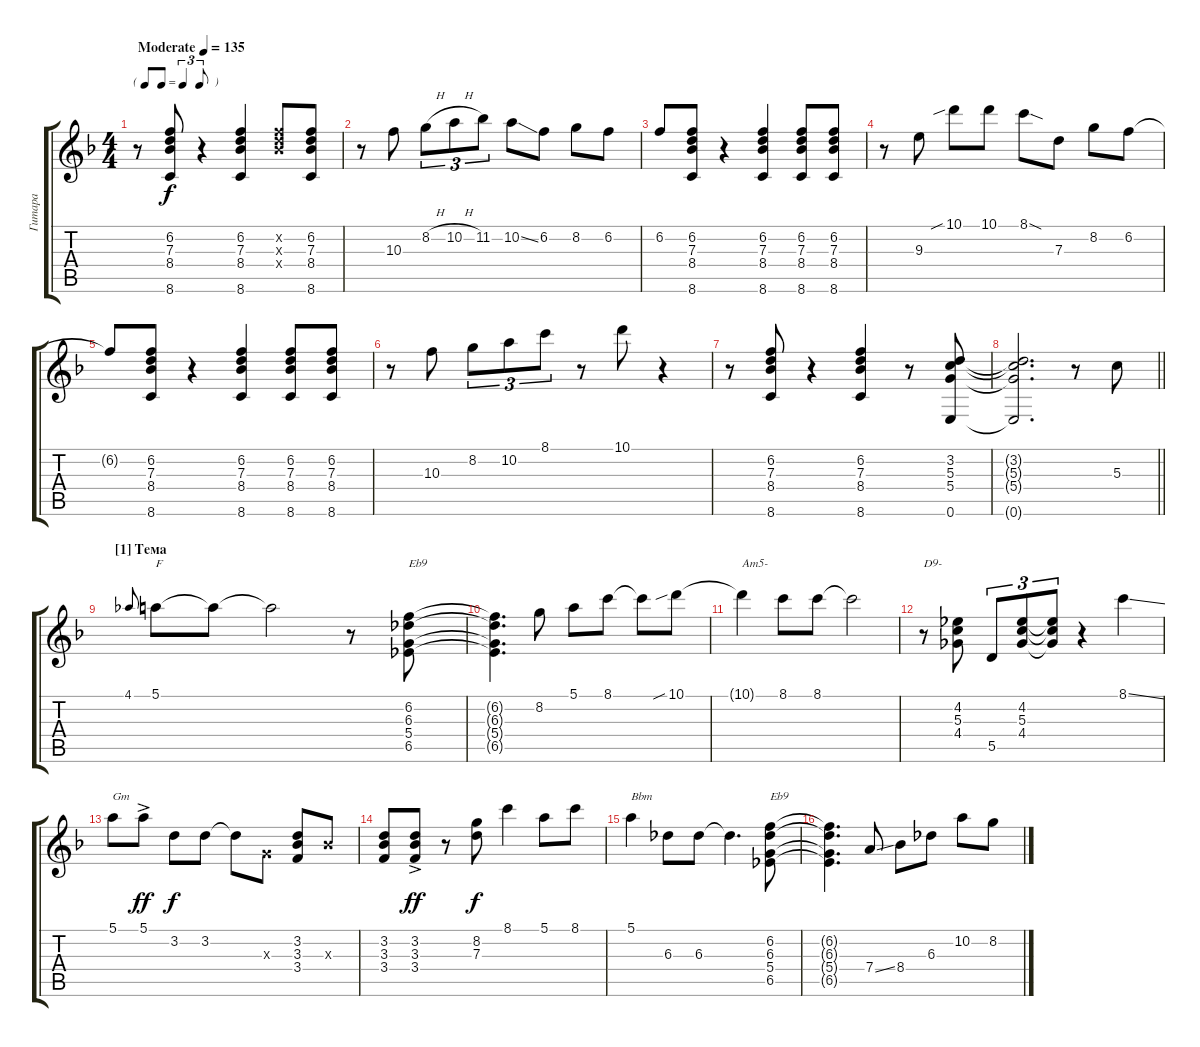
\track ("Гитара" "Гитара") {instrument electricguitarjazz}
\staff {score tabs}
\tuning (E4 B3 G3 D3 A2 E2) {hide}
\ts (4 4)
\tf triplet8th
\tempo (135 "Moderate")
\clef g2
\ks f
r.8{dy f instrument electricguitarjazz} (6.2 7.3 8.4 8.6).8 r.4 (6.2 7.3 8.4 8.6).4 (6.2{x} 7.3{x} 8.4{x}).8 (6.2 7.3 8.4 8.6).8 |
r.8 10.3.8 8.2{h}.8{tu (3 2)} 10.2{h}.8{tu (3 2)} 11.2.8{tu (3 2)} 10.2{ss}.8 6.2.8 8.2.8 6.2.8 |
6.2.8 (6.2 7.3 8.4 8.6).8 r.4 (6.2 7.3 8.4 8.6).4 (6.2 7.3 8.4 8.6).8 (6.2 7.3 8.4 8.6).8 |
r.8 9.3.8 10.1{sib}.8 10.1.8 8.1{sod}.8 7.3.8 8.2.8 6.2.8 |
6.2{t}.8 (6.2 7.3 8.4 8.6).8 r.4 (6.2 7.3 8.4 8.6).4 (6.2 7.3 8.4 8.6).8 (6.2 7.3 8.4 8.6).8 |
r.8 10.3.8 8.2.8{tu (3 2)} 10.2.8{tu (3 2)} 8.1.8{tu (3 2)} r.8 10.1.8 r.4 |
r.8 (6.2 7.3 8.4 8.6).8 r.4 (6.2 7.3 8.4 8.6).4 r.8 (3.2 5.3 5.4 0.6).8 |
\barLineRight lightlight
(3.2{t} 5.3{t} 5.4{t} 0.6{t}).2{d} r.8 5.3.8 |
\section ("" "[1] Тема")
4.1.8{gr onbeat} 5.1.8{txt "F"} 5.1{t}.8 5.1{t}.2 r.8 (6.2 6.3 5.4 6.5).8{txt "Eb9"} |
(6.2{t} 6.3{t} 5.4{t} 6.5{t}).4{d} 8.2.8 5.1.8 8.1.8 8.1{t}.8 10.1{sib}.8 |
10.1{t}.4{txt "Am5-"} 8.1.8 8.1.8 8.1{t}.2 |
r.8{txt "D9-"} (4.2 5.3 4.4).8 5.5.8{tu (3 2)} (4.2 5.3 4.4).8{tu (3 2)} (4.2{t} 5.3{t} 4.4{t}).8{tu (3 2)} r.4 8.1{ss}.4 |
5.1.8{txt "Gm"} 5.1{ac}.8{dy ff} 3.2.8{dy f} 3.2.8 3.2{t}.8 0.3{x}.8 (3.2 3.3 3.4).8 3.3{x}.8 |
(3.2 3.3 3.4).8 (3.2{ac} 3.3 3.4).8{dy ff} r.8 (8.2 7.3).8{dy f} 8.1.4 5.1.8 8.1.8 |
5.1.4{txt "Bbm"} 6.3.8 6.3.8 6.3{t}.4{d} (6.2 6.3 5.4 6.5).8{txt "Eb9"} |
(6.2{t} 6.3{t} 5.4{t} 6.5{t}).4{d} 7.4{ss}.8 8.4.8 6.3.8 10.2.8 8.2.8
